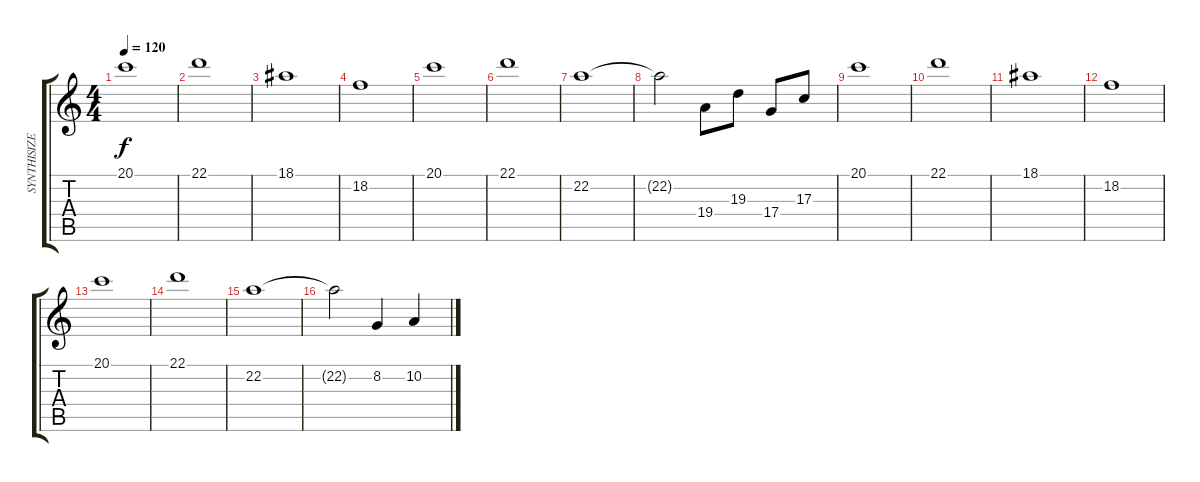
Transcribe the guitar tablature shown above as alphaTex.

\track ("SYNTHISIZER 2" "SYNTHISIZE") {instrument synthstrings1}
\staff {score tabs}
\tuning (E4 B3 G3 D3 A2 E2) {hide}
\ts (4 4)
\tempo 120
\clef g2
\ks c
20.1.1{dy f} |
22.1.1 |
18.1.1 |
18.2.1 |
20.1.1 |
22.1.1 |
22.2.1 |
22.2{t}.2 19.4.8 19.3.8 17.4.8 17.3.8 |
20.1.1 |
22.1.1 |
18.1.1 |
18.2.1 |
20.1.1 |
22.1.1 |
22.2.1 |
22.2{t}.2 8.2.4 10.2.4
